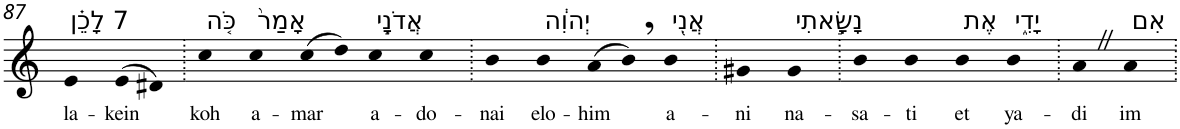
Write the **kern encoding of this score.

**kern	**text
*part1	*part1
*staff1	*staff1
*I"Piano	*
*I'Pno	*
!!LO:PB:g=z
*clefG2	*
*k[]	*
=87	=87
!LO:TX:a:t=7 לָכֵ֗ן	!
!	!LO:LY:b
4e	la-
!	!LO:LY:b
(>8e	-kein
8d#X)	.
=88.	=88.
!LO:TX:a:t=כֹּ֤ה	!
!	!LO:LY:b
4cc	koh
!LO:TX:a:t=אָמַר֙	!
!	!LO:LY:b
4cc	a-
!	!LO:LY:b
(>8cc	-mar
8dd)	.
!LO:TX:a:t=אֲדֹנָ֣י	!
!	!LO:LY:b
4cc	a-
!	!LO:LY:b
4cc	-do-
=89.	=89.
!	!LO:LY:b
4b	-nai
!LO:TX:a:t=יְהוִ֔ה	!
!	!LO:LY:b
4b	elo-
!	!LO:LY:b
(>8a	-him
8b,)	.
!LO:TX:a:t=אֲנִ֖י	!
!	!LO:LY:b
4b	a-
=90.	=90.
!	!LO:LY:b
4g#X	-ni
!LO:TX:a:t=נָשָׂ֣אתִי	!
!	!LO:LY:b
4g#	na-
=91.	=91.
!	!LO:LY:b
4b	-sa-
!	!LO:LY:b
4b	-ti
!LO:TX:a:t=אֶת	!
!	!LO:LY:b
4b	et
!LO:TX:a:t=יָדִ֑י	!
!	!LO:LY:b
4b	ya-
=92.	=92.
!	!LO:LY:b
4aZ	-di
!LO:TX:a:t=אִם	!
!	!LO:LY:b
4a	im
=.	=.
*-	*-
